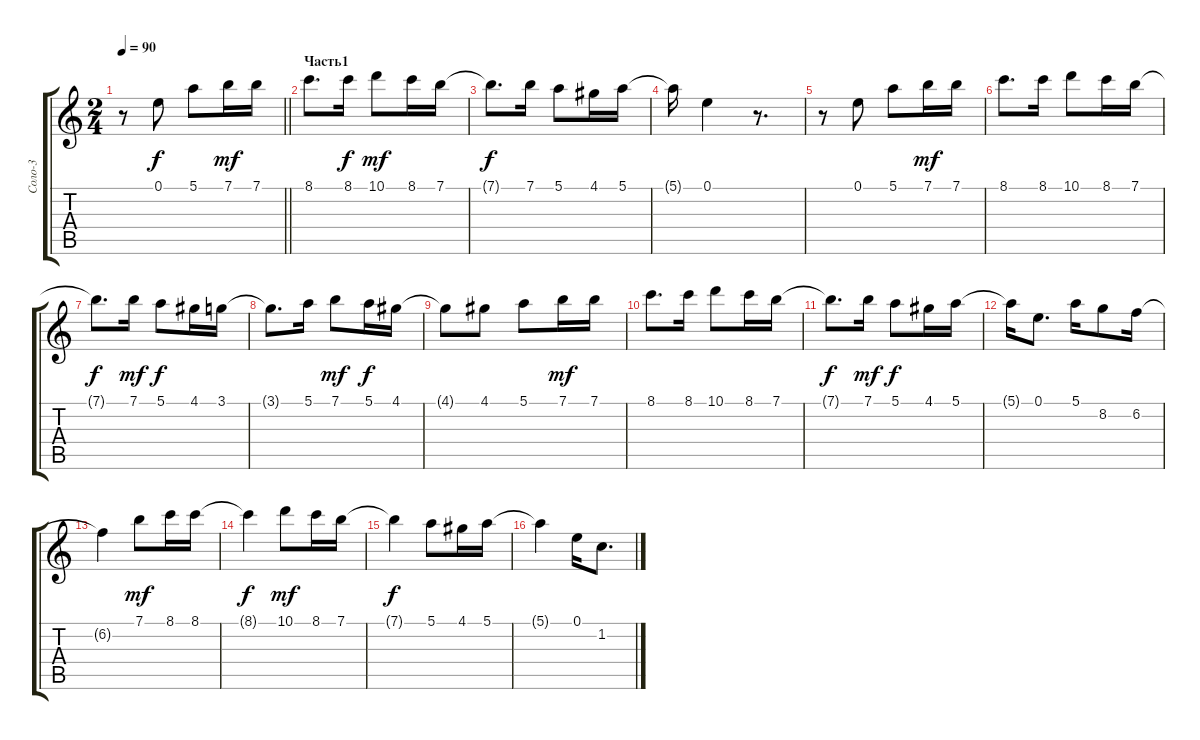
\track ("Соло-3" "Соло-3") {instrument electricguitarmuted}
\staff {score tabs}
\tuning (E4 B3 G3 D3 A2 E2) {hide}
\ts (2 4)
\tempo 90
\clef g2
\barLineRight lightlight
\ks c
r.8{dy f} 0.1.8 5.1.8 7.1.16{dy mf} 7.1.16 |
\section ("" "Часть1")
8.1.8{d} 8.1.16{dy f} 10.1.8{dy mf} 8.1.16 7.1.16 |
7.1{t}.8{d dy f} 7.1.16 5.1.8 4.1.16 5.1.16 |
5.1{t}.16 0.1.4 r.8{d} |
r.8 0.1.8 5.1.8 7.1.16{dy mf} 7.1.16 |
8.1.8{d} 8.1.16 10.1.8 8.1.16 7.1.16 |
7.1{t}.8{d dy f} 7.1.16{dy mf} 5.1.8{dy f} 4.1.16 3.1.16 |
3.1{t}.8{d} 5.1.16 7.1.8{dy mf} 5.1.16{dy f} 4.1.16 |
4.1{t}.8 4.1.8 5.1.8 7.1.16{dy mf} 7.1.16 |
8.1.8{d} 8.1.16 10.1.8 8.1.16 7.1.16 |
7.1{t}.8{d dy f} 7.1.16{dy mf} 5.1.8{dy f} 4.1.16 5.1.16 |
5.1{t}.16 0.1.8{d} 5.1.16 8.2.8 6.2.16 |
6.2{t}.4 7.1.8{dy mf} 8.1.16 8.1.16 |
8.1{t}.4{dy f} 10.1.8{dy mf} 8.1.16 7.1.16 |
7.1{t}.4{dy f} 5.1.8 4.1.16 5.1.16 |
5.1{t}.4 0.1.16 1.2.8{d}
